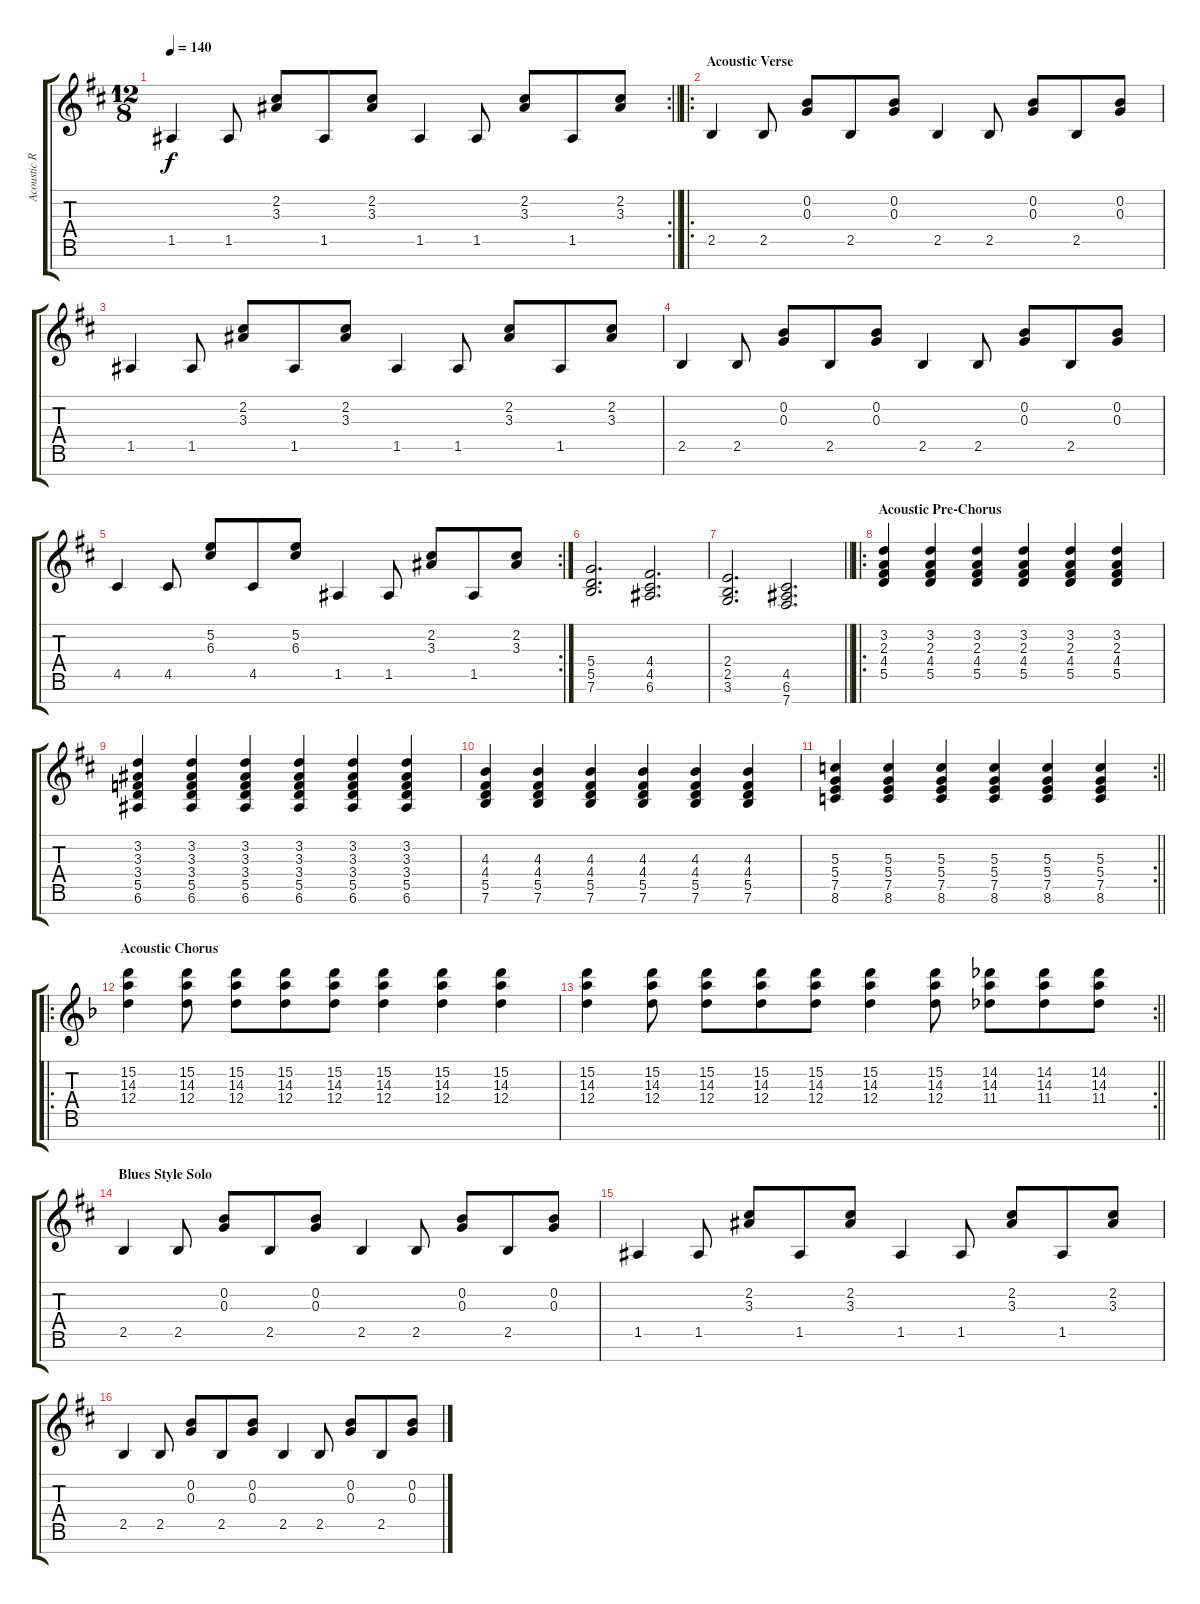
\track ("Acoustic Rhythm" "Acoustic R") {instrument acousticguitarsteel}
\staff {score tabs}
\tuning (E4 B3 G3 D3 A2 E2 B1) {hide}
\rc 2
\ts (12 8)
\tempo 140
\clef g2
\barLineRight lightlight
\ks d
1.5.4{dy f} 1.5.8 (2.2 3.3).8 1.5.8 (2.2 3.3).8 1.5.4 1.5.8 (2.2 3.3).8 1.5.8 (2.2 3.3).8 |
\ro
\section ("" "Acoustic Verse")
2.5.4 2.5.8 (0.2 0.3).8 2.5.8 (0.2 0.3).8 2.5.4 2.5.8 (0.2 0.3).8 2.5.8 (0.2 0.3).8 |
1.5.4 1.5.8 (2.2 3.3).8 1.5.8 (2.2 3.3).8 1.5.4 1.5.8 (2.2 3.3).8 1.5.8 (2.2 3.3).8 |
2.5.4 2.5.8 (0.2 0.3).8 2.5.8 (0.2 0.3).8 2.5.4 2.5.8 (0.2 0.3).8 2.5.8 (0.2 0.3).8 |
\rc 2
4.5.4 4.5.8 (5.2 6.3).8 4.5.8 (5.2 6.3).8 1.5.4 1.5.8 (2.2 3.3).8 1.5.8 (2.2 3.3).8 |
(5.4 5.5 7.6).2{d} (4.4 4.5 6.6).2{d} |
\barLineRight lightlight
(2.4 2.5 3.6).2{d} (4.5 6.6 7.7).2{d} |
\ro
\section ("" "Acoustic Pre-Chorus")
(3.2 2.3 4.4 5.5).4 (3.2 2.3 4.4 5.5).4 (3.2 2.3 4.4 5.5).4 (3.2 2.3 4.4 5.5).4 (3.2 2.3 4.4 5.5).4 (3.2 2.3 4.4 5.5).4 |
(3.2 3.3 3.4 5.5 6.6).4 (3.2 3.3 3.4 5.5 6.6).4 (3.2 3.3 3.4 5.5 6.6).4 (3.2 3.3 3.4 5.5 6.6).4 (3.2 3.3 3.4 5.5 6.6).4 (3.2 3.3 3.4 5.5 6.6).4 |
(4.3 4.4 5.5 7.6).4 (4.3 4.4 5.5 7.6).4 (4.3 4.4 5.5 7.6).4 (4.3 4.4 5.5 7.6).4 (4.3 4.4 5.5 7.6).4 (4.3 4.4 5.5 7.6).4 |
\rc 2
\barLineRight lightlight
(5.3 5.4 7.5 8.6).4 (5.3 5.4 7.5 8.6).4 (5.3 5.4 7.5 8.6).4 (5.3 5.4 7.5 8.6).4 (5.3 5.4 7.5 8.6).4 (5.3 5.4 7.5 8.6).4 |
\ro
\section ("" "Acoustic Chorus")
\ks f
(15.2 14.3 12.4).4 (15.2 14.3 12.4).8 (15.2 14.3 12.4).8 (15.2 14.3 12.4).8 (15.2 14.3 12.4).8 (15.2 14.3 12.4).4 (15.2 14.3 12.4).4 (15.2 14.3 12.4).4 |
\rc 2
\barLineRight lightlight
(15.2 14.3 12.4).4 (15.2 14.3 12.4).8 (15.2 14.3 12.4).8 (15.2 14.3 12.4).8 (15.2 14.3 12.4).8 (15.2 14.3 12.4).4 (15.2 14.3 12.4).8 (14.2 14.3 11.4).8 (14.2 14.3 11.4).8 (14.2 14.3 11.4).8 |
\section ("" "Blues Style Solo")
\ks d
2.5.4 2.5.8 (0.2 0.3).8 2.5.8 (0.2 0.3).8 2.5.4 2.5.8 (0.2 0.3).8 2.5.8 (0.2 0.3).8 |
1.5.4 1.5.8 (2.2 3.3).8 1.5.8 (2.2 3.3).8 1.5.4 1.5.8 (2.2 3.3).8 1.5.8 (2.2 3.3).8 |
2.5.4 2.5.8 (0.2 0.3).8 2.5.8 (0.2 0.3).8 2.5.4 2.5.8 (0.2 0.3).8 2.5.8 (0.2 0.3).8
